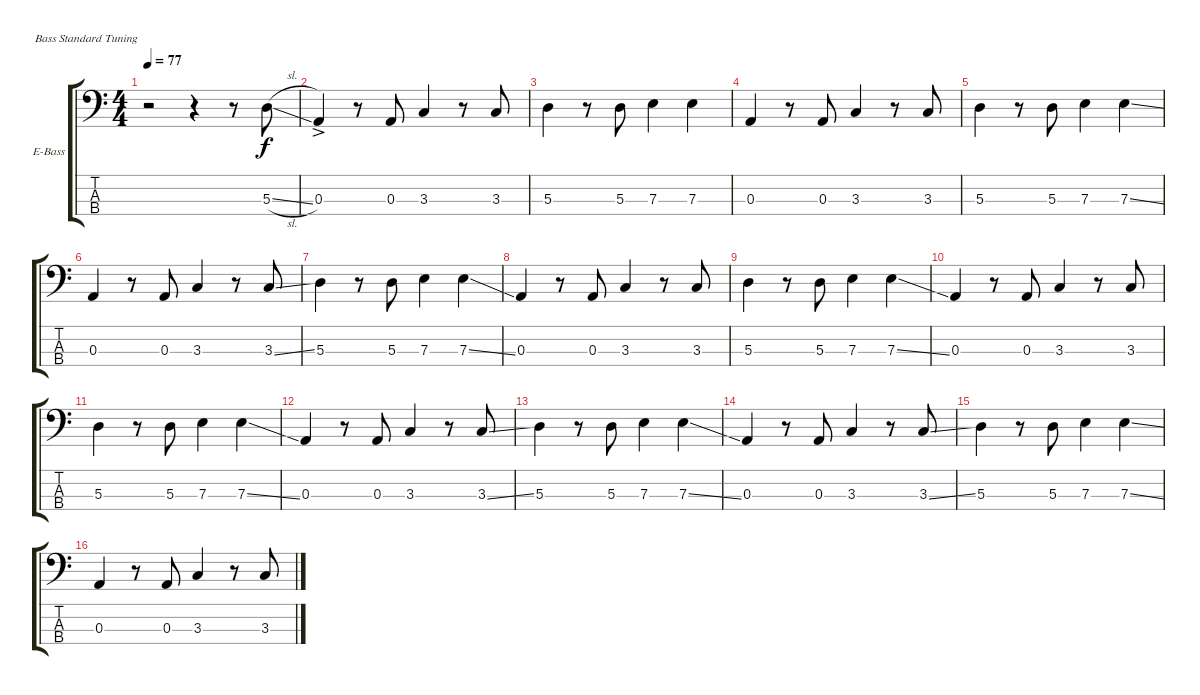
\bracketExtendMode groupsimilarinstruments
\firstSystemTrackNameOrientation horizontal
\otherSystemsTrackNameOrientation horizontal
\track ("Басс гт. Игорь Тихомиров" "E-Bass") {instrument electricbassfinger}
\staff {score tabs}
\tuning (G2 D2 A1 E1)
\ts (4 4)
\tempo 77
\clef f4
\ks c
r.2{dy f instrument electricbassfinger} r.4 r.8 5.3{sl}.8 |
0.3{ac}.4 r.8 0.3.8 3.3.4 r.8 3.3.8 |
5.3.4 r.8 5.3.8 7.3.4 7.3.4 |
0.3.4 r.8 0.3.8 3.3.4 r.8 3.3.8 |
5.3.4 r.8 5.3.8 7.3.4 7.3{ss}.4 |
0.3.4 r.8 0.3.8 3.3.4 r.8 3.3{ss}.8 |
5.3.4 r.8 5.3.8 7.3.4 7.3{ss}.4 |
0.3.4 r.8 0.3.8 3.3.4 r.8 3.3.8 |
5.3.4 r.8 5.3.8 7.3.4 7.3{ss}.4 |
0.3.4 r.8 0.3.8 3.3.4 r.8 3.3.8 |
5.3.4 r.8 5.3.8 7.3.4 7.3{ss}.4 |
0.3.4 r.8 0.3.8 3.3.4 r.8 3.3{ss}.8 |
5.3.4 r.8 5.3.8 7.3.4 7.3{ss}.4 |
0.3.4 r.8 0.3.8 3.3.4 r.8 3.3{ss}.8 |
5.3.4 r.8 5.3.8 7.3.4 7.3{ss}.4 |
0.3.4 r.8 0.3.8 3.3.4 r.8 3.3{ss}.8
